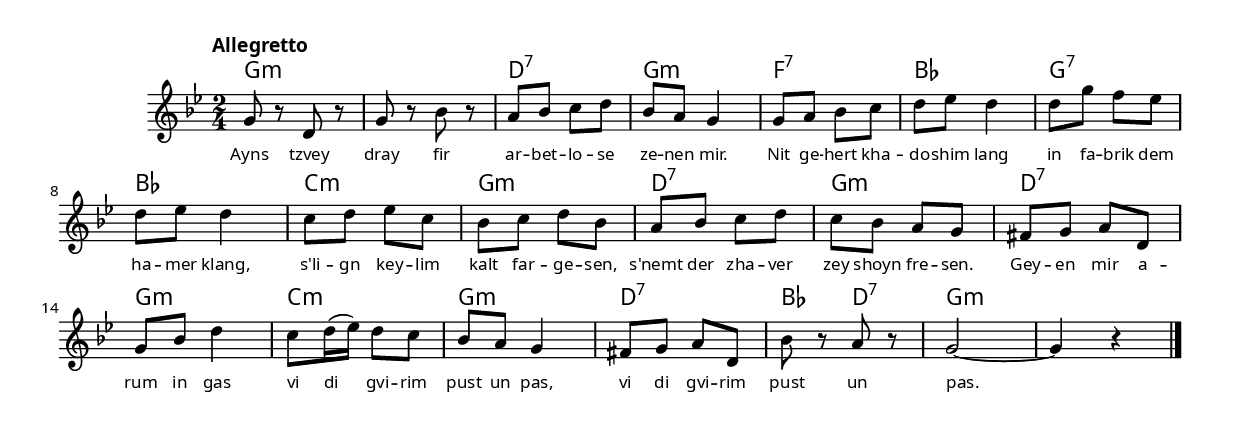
\version "2.18.2"
\language "english"
\include "templates/preamble.ly"

mel = \relative g' {
  g8 r d r    |
  g r bf r    |
  a bf c d    |
  bf a g4     |
  g8 a bf c   |
  d ef d4     |
  d8 g f ef   |
  d ef d4     |
  c8 d ef c   |
  bf c d bf   |
  a bf c d    |
  c bf a g    |
  fs g a d,   |
  g bf d4     |
  c8 d16( ef) d8 c |
  bf a g4     |
  fs8 g a d,  |
  bf' r a r   |
  g2~   |
  g4 r
  }

acc = \chordmode {
  g2:m  |
  g:m   |
  d:7      |
  g:m      |
  f:7      |
  bf       |
  g:7      |
  bf       |
  c:m      |
  g:m      |
  d:7      |
  g:m      |
  d:7      |
  g:m      |
  c:m      |
  g:m      |
  d:7      |
  bf4 d4:7  |
  g2:m      |
  g:m
  }

\score {
  <<
    \new ChordNames {
        \acc

        }
    \new Staff {
      \clef treble
      \key g \minor
      \time 2/4
      \tempo Allegretto
      \new Voice = "melody" {
        \mel
\bar "|."

        }
      }
    \new Lyrics \lyricsto "melody" {
      Ayns tzvey dray fir
ar -- bet -- lo -- se ze -- nen mir.
Nit ge -- hert kha -- do -- shim lang
in fa -- brik dem ha -- mer klang,
s'li -- gn key -- lim kalt far -- ge -- sen,
s'nemt der zha -- ver zey shoyn fre -- sen.
Gey -- en mir a -- rum in gas
vi di gvi -- rim pust un pas,
vi di gvi -- rim pust un pas.

      }
    >>
  }
